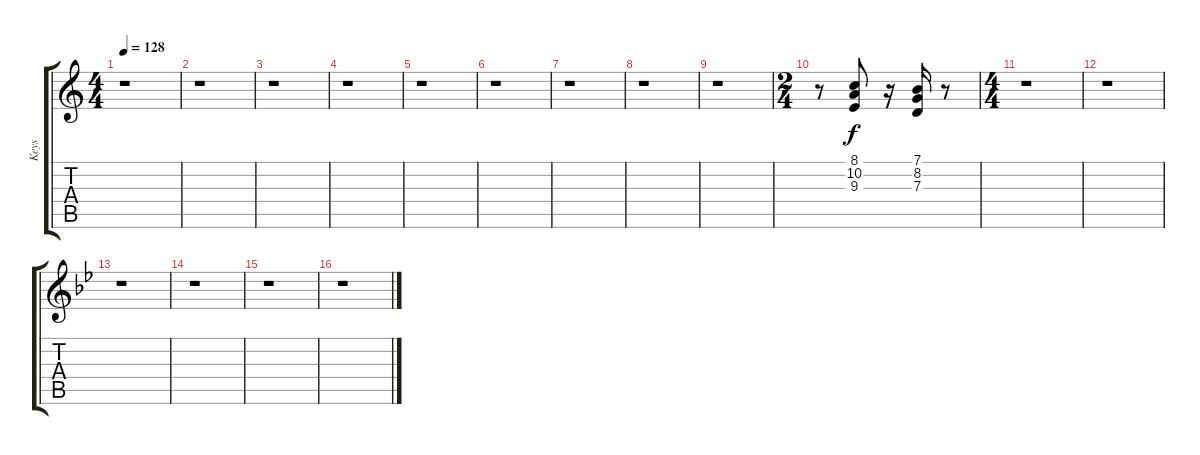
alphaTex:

\track ("Keys" "Keys") {instrument synthbrass1}
\staff {score tabs}
\tuning (E4 B3 G3 D3 A2 E2) {hide}
\ts (4 4)
\tempo 128
\clef g2
\ks c
r.1{dy f} |
r.1 |
r.1 |
r.1 |
r.1 |
r.1 |
r.1 |
r.1 |
r.1 |
\ts (2 4)
r.8 (8.1 10.2 9.3).8{volume 12} r.16 (7.1 8.2 7.3).16 r.8 |
\ts (4 4)
r.1 |
r.1 |
\ks gminor
r.1 |
r.1 |
r.1 |
r.1
